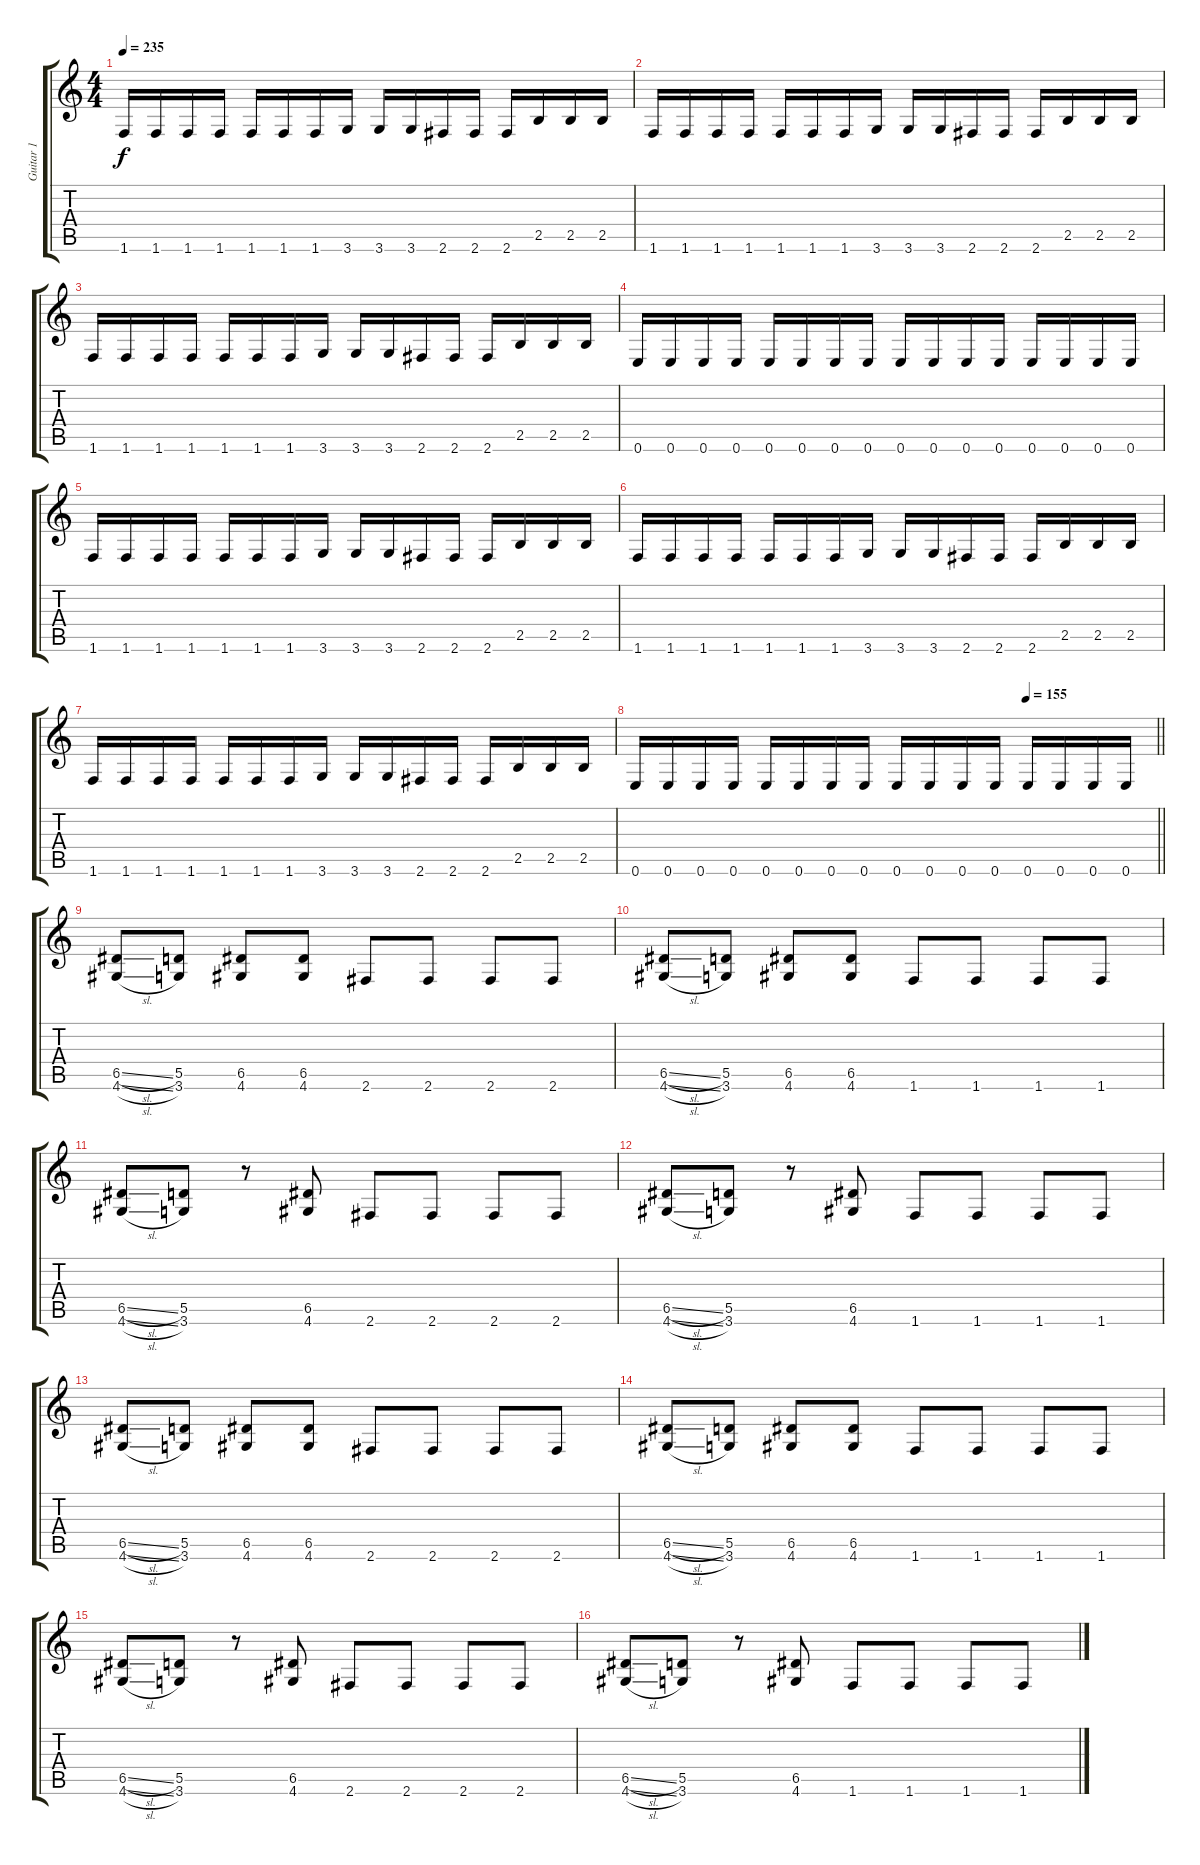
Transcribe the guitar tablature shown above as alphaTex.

\track ("Guitar 1" "Guitar 1") {instrument distortionguitar}
\staff {score tabs}
\tuning (E4 B3 G3 D3 A2 E2) {hide}
\ts (4 4)
\tempo 235
\clef g2
\ks c
1.6.16{dy f} 1.6.16 1.6.16 1.6.16 1.6.16 1.6.16 1.6.16 3.6.16 3.6.16 3.6.16 2.6.16 2.6.16 2.6.16 2.5.16 2.5.16 2.5.16 |
1.6.16 1.6.16 1.6.16 1.6.16 1.6.16 1.6.16 1.6.16 3.6.16 3.6.16 3.6.16 2.6.16 2.6.16 2.6.16 2.5.16 2.5.16 2.5.16 |
1.6.16 1.6.16 1.6.16 1.6.16 1.6.16 1.6.16 1.6.16 3.6.16 3.6.16 3.6.16 2.6.16 2.6.16 2.6.16 2.5.16 2.5.16 2.5.16 |
0.6.16 0.6.16 0.6.16 0.6.16 0.6.16 0.6.16 0.6.16 0.6.16 0.6.16 0.6.16 0.6.16 0.6.16 0.6.16 0.6.16 0.6.16 0.6.16 |
1.6.16 1.6.16 1.6.16 1.6.16 1.6.16 1.6.16 1.6.16 3.6.16 3.6.16 3.6.16 2.6.16 2.6.16 2.6.16 2.5.16 2.5.16 2.5.16 |
1.6.16 1.6.16 1.6.16 1.6.16 1.6.16 1.6.16 1.6.16 3.6.16 3.6.16 3.6.16 2.6.16 2.6.16 2.6.16 2.5.16 2.5.16 2.5.16 |
1.6.16 1.6.16 1.6.16 1.6.16 1.6.16 1.6.16 1.6.16 3.6.16 3.6.16 3.6.16 2.6.16 2.6.16 2.6.16 2.5.16 2.5.16 2.5.16 |
\tempo (155 0.75)
\barLineRight lightlight
0.6.16 0.6.16 0.6.16 0.6.16 0.6.16 0.6.16 0.6.16 0.6.16 0.6.16 0.6.16 0.6.16 0.6.16 0.6.16 0.6.16 0.6.16 0.6.16 |
(6.5{sl} 4.6{sl}).8 (5.5 3.6).8 (6.5 4.6).8 (6.5 4.6).8 2.6.8 2.6.8 2.6.8 2.6.8 |
(6.5{sl} 4.6{sl}).8 (5.5 3.6).8 (6.5 4.6).8 (6.5 4.6).8 1.6.8 1.6.8 1.6.8 1.6.8 |
(6.5{sl} 4.6{sl}).8 (5.5 3.6).8 r.8 (6.5 4.6).8 2.6.8 2.6.8 2.6.8 2.6.8 |
(6.5{sl} 4.6{sl}).8 (5.5 3.6).8 r.8 (6.5 4.6).8 1.6.8 1.6.8 1.6.8 1.6.8 |
(6.5{sl} 4.6{sl}).8 (5.5 3.6).8 (6.5 4.6).8 (6.5 4.6).8 2.6.8 2.6.8 2.6.8 2.6.8 |
(6.5{sl} 4.6{sl}).8 (5.5 3.6).8 (6.5 4.6).8 (6.5 4.6).8 1.6.8 1.6.8 1.6.8 1.6.8 |
(6.5{sl} 4.6{sl}).8 (5.5 3.6).8 r.8 (6.5 4.6).8 2.6.8 2.6.8 2.6.8 2.6.8 |
(6.5{sl} 4.6{sl}).8 (5.5 3.6).8 r.8 (6.5 4.6).8 1.6.8 1.6.8 1.6.8 1.6.8
